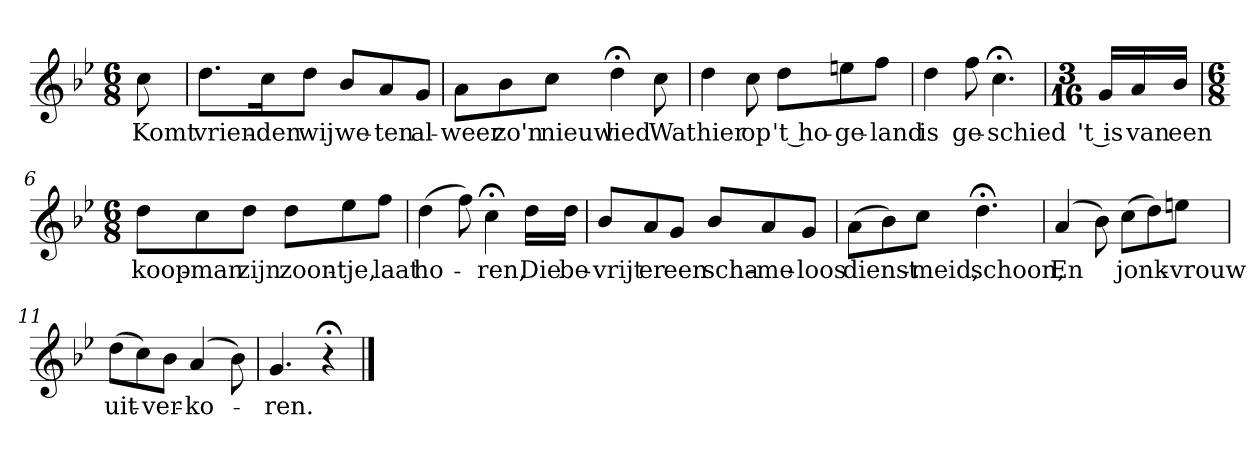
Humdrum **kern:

**kern	**text
*part1	*part1
*staff1	*staff1
*k[b-e-]	*
*g:	*
*M6/8	*
*MM120	*
=	=
8cc	Komt
=1	=1
8.ddL	vrien-
16ccK	-den
8ddJ	wij
8b-L	we-
8a	-ten
8gJ	al-
=2	=2
8aL	-weer
8b-	zo'n
8ccJ	nieuw
4dd;<	lied
8cc	Wat
=3	=3
4dd	hier
8cc	op
8ddL	't ho-
8een	-ge-
8ffJ	-land
=4	=4
4dd	is
8ff	ge-
4.cc;<	-schied
=5	=5
*M3/16	*
16gLL	't is
16a	van
16b-JJ	een
=6	=6
*M6/8	*
8ddL	koop-
8cc	-man
8ddJ	zijn
8ddL	zoon-
8ee-	-tje,
8ffJ	laat
=7	=7
(4dd	ho-
8ff)	.
4cc;<	-ren,
16ddLL	Die
16ddJJ	be-
=8	=8
8b-L	-vrijt
8a	er
8gJ	een
8b-L	scha-
8a	-me-
8gJ	-loos
=9	=9
(8aL	dienst-
8b-)	.
8ccJ	-meid,
4.dd;<	schoon,
=10	=10
(4a	En
8b-)	.
(8ccL	jonk-
8dd)	.
8eenJ	-vrouw
=11	=11
(8ddL	uit-
8cc)	.
8b-J	-ver-
(4a	-ko-
8b-)	.
=12	=12
4.g	-ren.
4r;<	.
==	==
*-	*-
